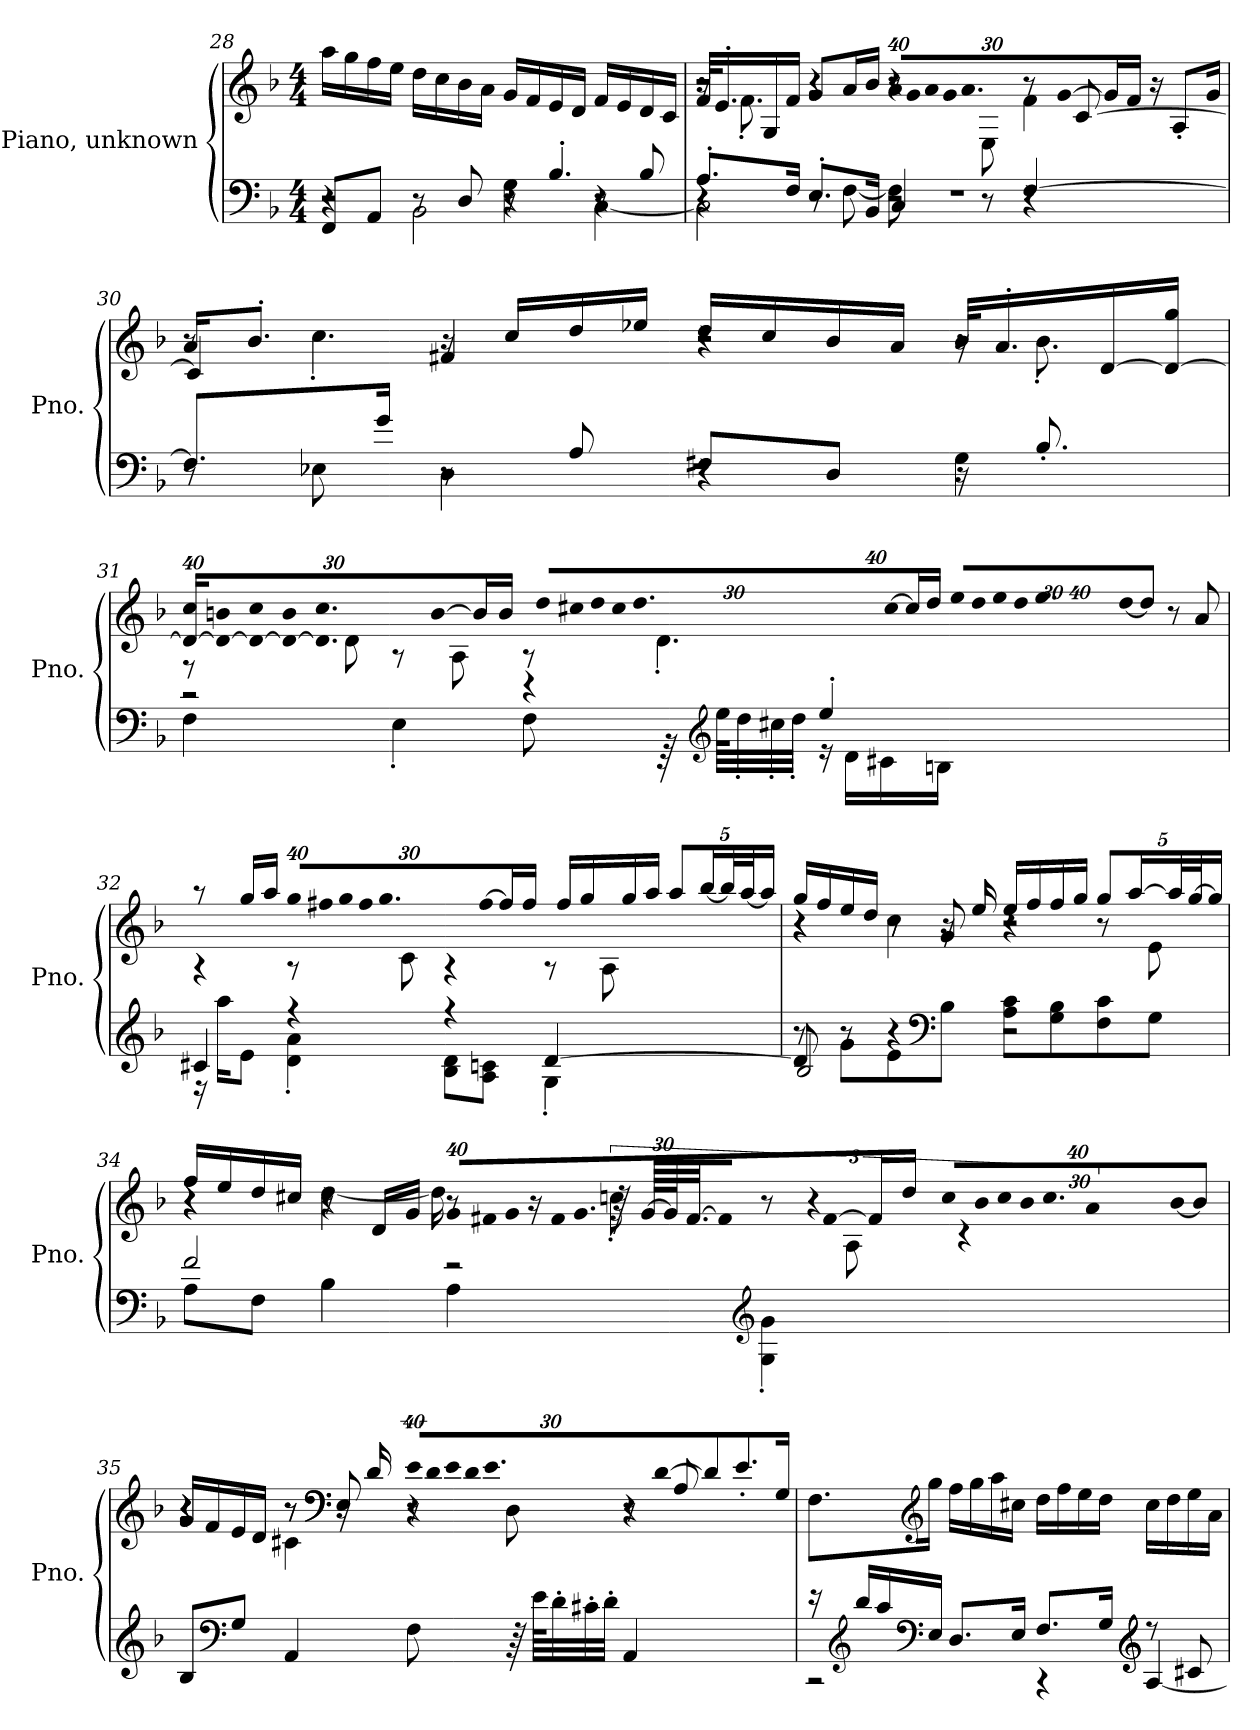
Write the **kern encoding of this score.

**kern	**kern
*part1	*part1
*staff2	*staff1
*I"Piano, unknown	*
*I'Pno.	*
!!LO:PB:g=z
*clefF4	*clefG2
*k[b-]	*k[b-]
*M4/4	*M4/4
=28	=28
*^	*
*	*^	*
*	*	*^	*
2r	2r	8FF/L	4r	16aa\LL
.	.	.	.	16gg\
.	.	8AA/J	.	16ff\
.	.	.	.	16ee\JJ
.	.	8r	2BB-\	16dd\LL
.	.	.	.	16cc\
.	.	8D/	.	16b-\
.	.	.	.	16a\JJ
8r	4G\	4r	.	16g/LL
.	.	.	.	16f/
4.B-'/	.	.	.	16e/
.	.	.	.	16d/JJ
.	4r	8r	[4C\	16f/LL
.	.	.	.	16e/
.	.	8B-/	.	16d/
.	.	.	.	16c/JJ
=29	=29	=29	=29	=29
*	*	*	*	*^
*	*	*	*	*	*^
1r	4r	8.A'/L	2C\]	32f/KLL	16r	2r
.	.	.	.	16.e'/	.	.
.	.	.	.	.	8.f'\	.
.	.	.	.	16G/	.	.
.	.	16F/Jk	.	16f/JJ	.	.
.	8r	8.E'/L	.	8g/L	4r	.
.	[8F\	.	.	16a/L	.	.
.	.	16BB-/Jk	.	16b-/JJ	.	.
*	*	*	*	*Xbrackettup	*	*
!	!	!	!	!LO:N:vis=32	!	!
.	8F\]	4C/	2r	640%23a/LLL	8r	4r
!	!	!	!	!LO:N:vis=64	!	!
.	.	.	.	960%17g/L	.	.
!	!	!	!	!LO:N:vis=64	!	!
.	.	.	.	960%17a/	.	.
!	!	!	!	!LO:N:vis=64	!	!
.	.	.	.	960%17g/	.	.
!	!	!	!	!LO:N:vis=64.	!	!
.	.	.	.	640%17a/	.	.
.	.	.	.	1920ryy	.	.
!	!	!	!	!LO:N:vis=256	!	!
.	.	.	.	[1920%17g/JJK	.	.
.	8r	.	.	16g/]	8E\	.
.	.	.	.	16f/JJ	.	.
.	4r	[4F/	.	16r	4f\	8r
.	.	.	.	8A'/L	.	.
.	.	.	.	.	.	[8c/
.	.	.	.	16g/Jk	.	.
*	*	*v	*v	*	*	*
!!LO:LB:g=z	!!	!!
=30	=30	=30	=30	=30	=30
1r	8.F/L]	8r	16a/KL	8r	4c/]
.	.	.	8.b-'/J	.	.
.	.	8E-X\	.	4.cc'\	.
.	16g/Jk	.	.	.	.
.	8r	4D\	16r	.	4f#X/
.	.	.	16cc/LL	.	.
.	8A/	.	16dd/	.	.
.	.	.	16ee-X/JJ	.	.
.	8F#X/L	4r	16dd/LL	4r	2r
.	.	.	16cc/	.	.
.	8D/J	.	16b-/	.	.
.	.	.	16a/JJ	.	.
.	16r	4G\	32b-/KLL	16r	.
.	.	.	16.a'/	.	.
.	8.B-'/	.	.	8.b-'\	.
.	.	.	[16d/	.	.
.	.	.	16d/_ 16gg/JJ	.	.
*	*v	*v	*	*	*
*	*	*v	*v	*v
!!LO:LB:g=z
=31	=31	=31
!	!	!LO:N:vis=32
*	*	*^
2r	4F\	640%23d/_ 640%23cc/LLL	8r
!	!	!LO:N:vis=64	!
.	.	960%17d/_ 960%17bn/L	.
!	!	!LO:N:vis=64	!
.	.	960%17d/_ 960%17cc/	.
!	!	!LO:N:vis=64	!
.	.	960%17d/_ 960%17b/	.
!	!	!LO:N:vis=64.	!
.	.	640%17d/] 640%17cc/	.
.	.	1920ryy	.
!	!	!LO:N:vis=256	!
.	.	[1920%17b/JJK	.
.	.	16b/]	8d\
.	.	16b/JJ	.
!	!	!LO:N:vis=32	!
.	4E'\	640%23dd/LLL	8r
!	!	!LO:N:vis=64	!
.	.	960%17cc#X/L	.
!	!	!LO:N:vis=64	!
.	.	960%17dd/	.
!	!	!LO:N:vis=64	!
.	.	960%17cc#/	.
!	!	!LO:N:vis=64.	!
.	.	640%17dd/	.
.	.	1920ryy	.
!	!	!LO:N:vis=256	!
.	.	[1920%17cc#/JJK	.
.	.	16cc#/]	8A\
.	.	16dd/JJ	.
!	!	!LO:N:vis=32	!
4r	8F\	640%23ee/LLL	8r
!	!	!LO:N:vis=64	!
.	.	960%17dd/L	.
!	!	!LO:N:vis=64	!
.	.	960%17ee/	.
!	!	!LO:N:vis=64	!
.	.	960%17dd/	.
!	!	!LO:N:vis=64.	!
.	.	640%17ee/	.
.	.	1920ryy	.
!	!	!LO:N:vis=256	!
.	.	[1920%17dd/JJJK	.
.	64r	8dd/J]	4.d'\
*clefG2	*	*	*
.	64ee\KLLL	.	.
.	32dd'\	.	.
.	32cc#X'\	.	.
.	32dd'\JJJ	.	.
4ee'/	16r	8r	.
.	16d\LL	.	.
.	16c#X\	8a/	.
.	16Bn\JJ	.	.
!!LO:LB:g=z	!!
=32	=32	=32	=32
4c#X/	16r	8r	4r
.	16aa\KL	.	.
.	8e\J	16gg/LL	.
.	.	16aa/JJ	.
!	!	!LO:N:vis=32	!
4r	4d\' 4a\'	640%23gg/LLL	8r
!	!	!LO:N:vis=64	!
.	.	960%17ff#X/L	.
!	!	!LO:N:vis=64	!
.	.	960%17gg/	.
!	!	!LO:N:vis=64	!
.	.	960%17ff#/	.
!	!	!LO:N:vis=64.	!
.	.	640%17gg/	.
.	.	1920ryy	.
!	!	!LO:N:vis=256	!
.	.	[1920%17ff#/JJK	.
.	.	16ff#/]	8c\
.	.	16ff#/JJ	.
4r	8B-\ 8d\L	16ff#/LL	4r
.	.	16gg/	.
.	8A\ 8cn\J	16gg/	.
.	.	16aa/JJ	.
[4d/	4G'\	10aa/L	8r
.	.	[20bb-/L	.
.	.	.	8A\
.	.	40bb-/L]	.
.	.	[40aa/J	.
.	.	20aa/JJ]	.
!!LO:LB:g=z
=33	=33	=33	=33
*	*^	*	*^
8d/]	8r	2B-/	16gg/LL	4r	4r
.	.	.	16ff/	.	.
8r	8g\L	.	16ee/	.	.
.	.	.	16dd/JJ	.	.
4r	8e\	.	8r	4cc\	8r
*clefF4	*	*	*	*	*
.	8B-\J	.	16r	.	8g/
.	.	.	16ee/	.	.
2r	8A\ 8c\L	2r	16ee/LL	4r	2r
.	.	.	16ff/	.	.
.	8G\ 8B-\	.	16ff/	.	.
.	.	.	16gg/JJ	.	.
.	8F\ 8c\	.	10gg/L	8r	.
.	.	.	[20aa/L	.	.
.	8G\J	.	.	8e\	.
.	.	.	40aa/L]	.	.
.	.	.	[40gg/J	.	.
.	.	.	20gg/JJ]	.	.
*	*v	*v	*	*	*
!!LO:LB:g=z	!!	!!
=34	=34	=34	=34	=34
2f/	8A\L	16ff/LL	4r	4r
.	.	16ee/	.	.
.	8F\J	16dd/	.	.
.	.	16cc#X/JJ	.	.
.	4B-\	4r	[4dd\	8r
.	.	.	.	16d/LL
.	.	.	.	16g/JJ
!	!	!LO:N:vis=32	!	!
2r	4A\	640%23g/LLL	16dd\]	8r
!	!	!LO:N:vis=64	!	!
.	.	960%17f#X/L	.	.
!	!	!LO:N:vis=64	!	!
.	.	960%17g/	.	.
.	.	.	16r	.
!	!	!LO:N:vis=64	!	!
.	.	960%17f#/	.	.
!	!	!LO:N:vis=64.	!	!
.	.	640%17g/	.	.
.	.	1920ryy	.	.
!	!	!LO:N:vis=256	!	!
.	.	[1920%17f#/JJK	.	.
*	*	*	*	*brackettup
.	.	16f#/]	8ccn'\	96r
.	.	.	.	[96g/LLLL
.	.	.	.	96g/J]
.	.	.	.	[48.f#/J
.	.	16dd/JJ	.	16f#/JJ]
*clefG2	*	*	*	*
*	*	*Xbrackettup	*	*
!	!	!LO:N:vis=32	!	!
.	4G\' 4g\'	640%23cc/LLL	8r	8r
!	!	!LO:N:vis=64	!	!
.	.	960%17b-/L	.	.
!	!	!LO:N:vis=64	!	!
.	.	960%17cc/	.	.
!	!	!LO:N:vis=64	!	!
.	.	960%17b-/	.	.
!	!	!LO:N:vis=64.	!	!
.	.	640%17cc/	.	.
.	.	1920ryy	.	.
!	!	!LO:N:vis=256	!	!
.	.	[1920%17b-/JJJK	.	.
.	.	8b-/J]	8A\	16r
.	.	.	.	16a/
*v	*v	*	*	*
!!LO:PB:g=z	!!	!!
=35	=35	=35	=35
8B-/L	16g/LL	4r	4r
.	16f/	.	.
*clefF4	*	*	*
8G/J	16e/	.	.
.	16d/JJ	.	.
4AA/	8r	4c#X\	8r
*	*clefF4	*	*
.	16r	.	8E/
.	16d/	.	.
!	!LO:N:vis=32	!	!
8F\	640%23e/LLL	8r	4r
!	!LO:N:vis=64	!	!
.	960%17d/L	.	.
!	!LO:N:vis=64	!	!
.	960%17e/	.	.
!	!LO:N:vis=64	!	!
.	960%17d/	.	.
!	!LO:N:vis=64.	!	!
.	640%17e/	.	.
.	1920ryy	.	.
!	!LO:N:vis=256	!	!
.	[1920%17d/JJJK	.	.
64r	8d/]	8D\	.
64e\KLLL	.	.	.
32d'\	.	.	.
32c#X'\	.	.	.
32d'\JJJ	.	.	.
4AA/	8.e'/	4r	8r
.	.	.	8A/
.	16G/Jk	.	.
*	*v	*v	*v
!!LO:LB:g=z
=36	=36
*^	*
16r	2r	8.F\L
*clefG2	*	*
16bb-/LL	.	.
16aa/	.	.
*clefF4	*	*clefG2
16E/JJ	.	16gg\Jk
8.D/L	.	16ff\LL
.	.	16gg\
.	.	16aa\
16E/Jk	.	16cc#X\JJ
8.F/L	4r	16dd\LL
.	.	16ff\
.	.	16ee\
16G/Jk	.	16dd\JJ
*clefG2	*	*
8r	[4A/	16cc#\LL
.	.	16dd\
8c#X/	.	16ee\
.	.	16a\JJ
*v	*v	*
=	=
*-	*-
